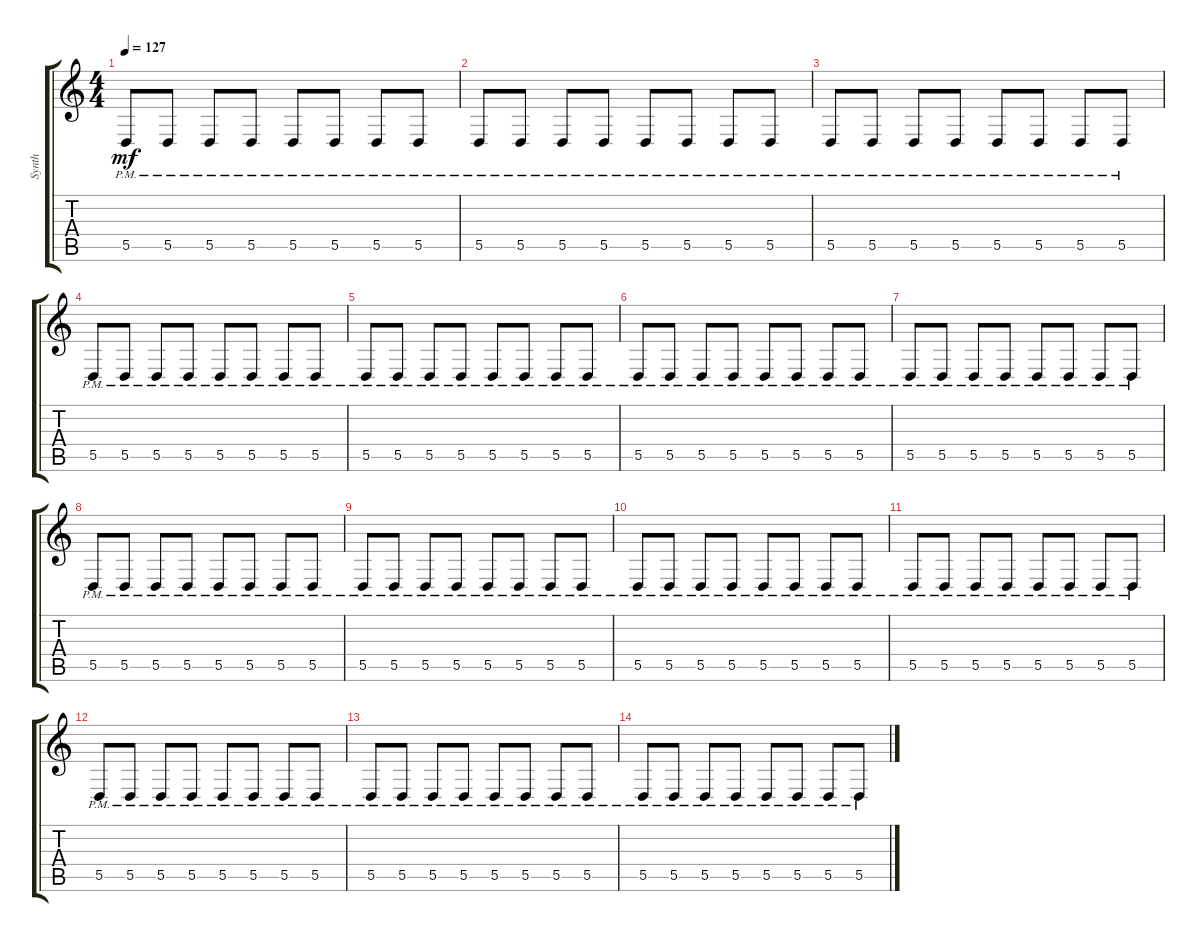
\track ("Synth" "Synth") {instrument pad3polysynth}
\staff {score tabs}
\tuning (E4 B3 G3 D3 A2 E2) {hide}
\ts (4 4)
\tempo 127
\clef g2
\ks c
5.5{pm}.8{dy mf} 5.5{pm}.8 5.5{pm}.8 5.5{pm}.8 5.5{pm}.8 5.5{pm}.8 5.5{pm}.8 5.5{pm}.8 |
5.5{pm}.8 5.5{pm}.8 5.5{pm}.8 5.5{pm}.8 5.5{pm}.8 5.5{pm}.8 5.5{pm}.8 5.5{pm}.8 |
5.5{pm}.8 5.5{pm}.8 5.5{pm}.8 5.5{pm}.8 5.5{pm}.8 5.5{pm}.8 5.5{pm}.8 5.5{pm}.8 |
5.5{pm}.8 5.5{pm}.8 5.5{pm}.8 5.5{pm}.8 5.5{pm}.8 5.5{pm}.8 5.5{pm}.8 5.5{pm}.8 |
5.5{pm}.8 5.5{pm}.8 5.5{pm}.8 5.5{pm}.8 5.5{pm}.8 5.5{pm}.8 5.5{pm}.8 5.5{pm}.8 |
5.5{pm}.8 5.5{pm}.8 5.5{pm}.8 5.5{pm}.8 5.5{pm}.8 5.5{pm}.8 5.5{pm}.8 5.5{pm}.8 |
5.5{pm}.8 5.5{pm}.8 5.5{pm}.8 5.5{pm}.8 5.5{pm}.8 5.5{pm}.8 5.5{pm}.8 5.5{pm}.8 |
5.5{pm}.8 5.5{pm}.8 5.5{pm}.8 5.5{pm}.8 5.5{pm}.8 5.5{pm}.8 5.5{pm}.8 5.5{pm}.8 |
5.5{pm}.8 5.5{pm}.8 5.5{pm}.8 5.5{pm}.8 5.5{pm}.8 5.5{pm}.8 5.5{pm}.8 5.5{pm}.8 |
5.5{pm}.8 5.5{pm}.8 5.5{pm}.8 5.5{pm}.8 5.5{pm}.8 5.5{pm}.8 5.5{pm}.8 5.5{pm}.8 |
5.5{pm}.8 5.5{pm}.8 5.5{pm}.8 5.5{pm}.8 5.5{pm}.8 5.5{pm}.8 5.5{pm}.8 5.5{pm}.8 |
5.5{pm}.8 5.5{pm}.8 5.5{pm}.8 5.5{pm}.8 5.5{pm}.8 5.5{pm}.8 5.5{pm}.8 5.5{pm}.8 |
5.5{pm}.8 5.5{pm}.8 5.5{pm}.8 5.5{pm}.8 5.5{pm}.8 5.5{pm}.8 5.5{pm}.8 5.5{pm}.8 |
5.5{pm}.8 5.5{pm}.8 5.5{pm}.8 5.5{pm}.8 5.5{pm}.8 5.5{pm}.8 5.5{pm}.8 5.5{pm}.8
